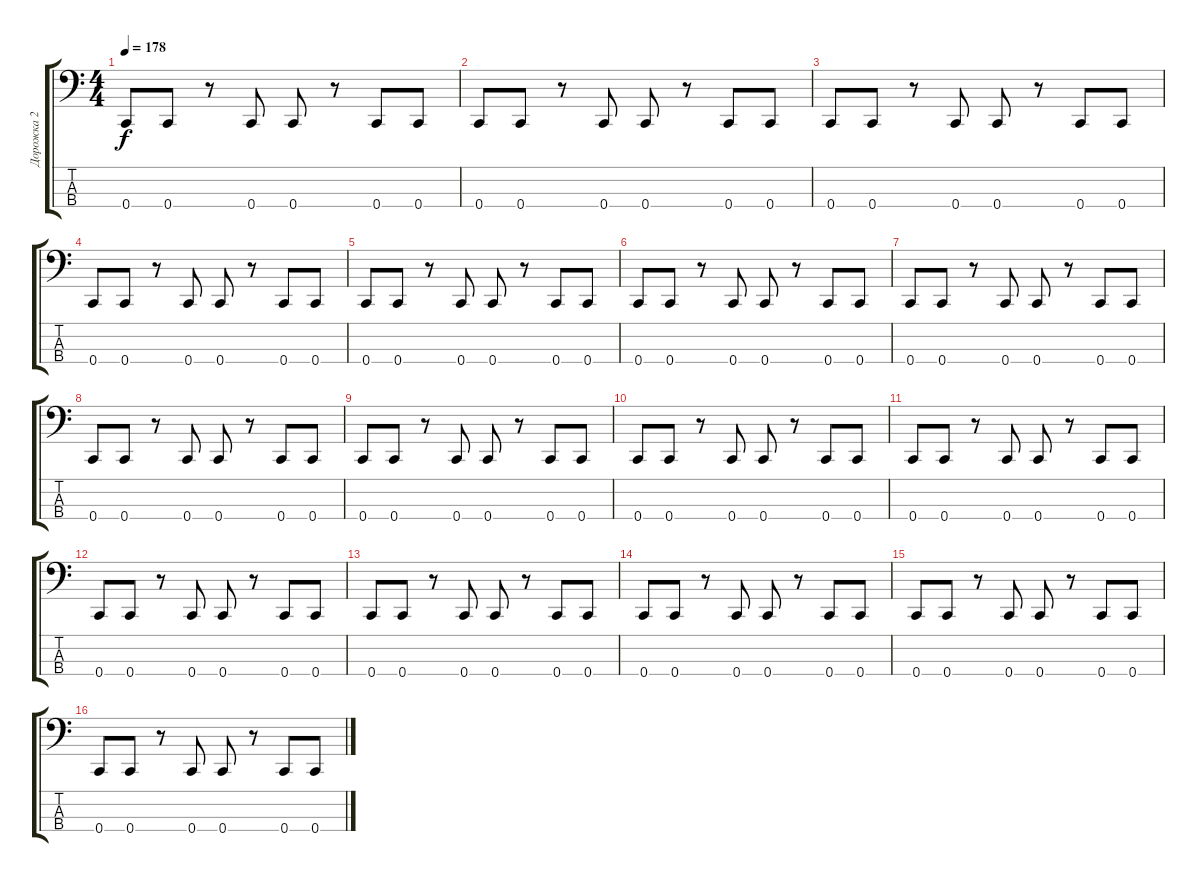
\track ("Дорожка 2" "Дорожка 2") {instrument electricbassfinger}
\staff {score tabs}
\tuning (F2 C2 G1 C1) {hide}
\ts (4 4)
\tempo 178
\clef f4
\ks c
0.4.8{dy f} 0.4.8 r.8 0.4.8 0.4.8 r.8 0.4.8 0.4.8 |
0.4.8 0.4.8 r.8 0.4.8 0.4.8 r.8 0.4.8 0.4.8 |
0.4.8 0.4.8 r.8 0.4.8 0.4.8 r.8 0.4.8 0.4.8 |
0.4.8 0.4.8 r.8 0.4.8 0.4.8 r.8 0.4.8 0.4.8 |
0.4.8 0.4.8 r.8 0.4.8 0.4.8 r.8 0.4.8 0.4.8 |
0.4.8 0.4.8 r.8 0.4.8 0.4.8 r.8 0.4.8 0.4.8 |
0.4.8 0.4.8 r.8 0.4.8 0.4.8 r.8 0.4.8 0.4.8 |
0.4.8 0.4.8 r.8 0.4.8 0.4.8 r.8 0.4.8 0.4.8 |
0.4.8 0.4.8 r.8 0.4.8 0.4.8 r.8 0.4.8 0.4.8 |
0.4.8 0.4.8 r.8 0.4.8 0.4.8 r.8 0.4.8 0.4.8 |
0.4.8 0.4.8 r.8 0.4.8 0.4.8 r.8 0.4.8 0.4.8 |
0.4.8 0.4.8 r.8 0.4.8 0.4.8 r.8 0.4.8 0.4.8 |
0.4.8 0.4.8 r.8 0.4.8 0.4.8 r.8 0.4.8 0.4.8 |
0.4.8 0.4.8 r.8 0.4.8 0.4.8 r.8 0.4.8 0.4.8 |
0.4.8 0.4.8 r.8 0.4.8 0.4.8 r.8 0.4.8 0.4.8 |
0.4.8 0.4.8 r.8 0.4.8 0.4.8 r.8 0.4.8 0.4.8
